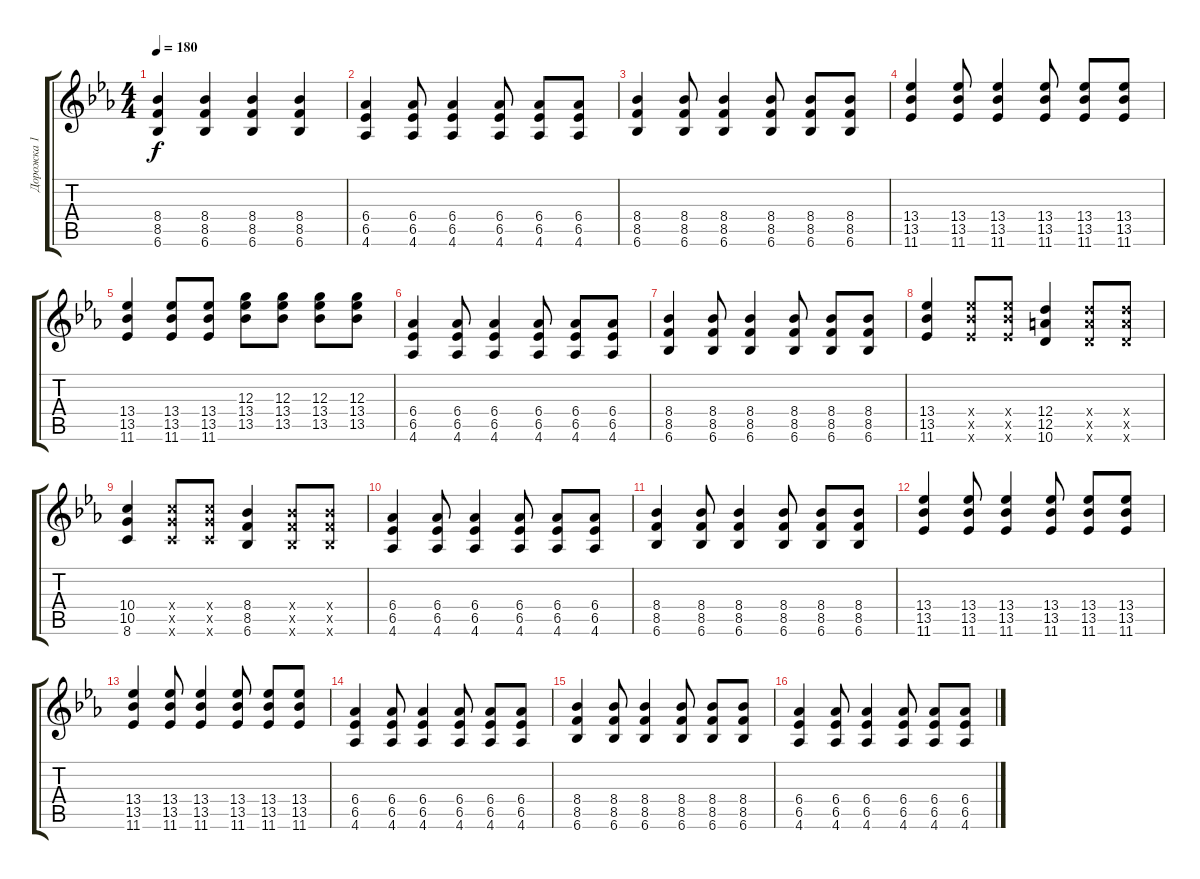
\track ("Дорожка 1" "Дорожка 1") {instrument distortionguitar}
\staff {score tabs}
\tuning (E4 B3 G3 D3 A2 E2) {hide}
\ts (4 4)
\tempo 180
\clef g2
\ks eb
(8.4 8.5 6.6).4{dy f} (8.4 8.5 6.6).4 (8.4 8.5 6.6).4 (8.4 8.5 6.6).4 |
(6.4 6.5 4.6).4 (6.4 6.5 4.6).8 (6.4 6.5 4.6).4 (6.4 6.5 4.6).8 (6.4 6.5 4.6).8 (6.4 6.5 4.6).8 |
(8.4 8.5 6.6).4 (8.4 8.5 6.6).8 (8.4 8.5 6.6).4 (8.4 8.5 6.6).8 (8.4 8.5 6.6).8 (8.4 8.5 6.6).8 |
(13.4 13.5 11.6).4 (13.4 13.5 11.6).8 (13.4 13.5 11.6).4 (13.4 13.5 11.6).8 (13.4 13.5 11.6).8 (13.4 13.5 11.6).8 |
(13.4 13.5 11.6).4 (13.4 13.5 11.6).8 (13.4 13.5 11.6).8 (12.3 13.4 13.5).8 (12.3 13.4 13.5).8 (12.3 13.4 13.5).8 (12.3 13.4 13.5).8 |
(6.4 6.5 4.6).4 (6.4 6.5 4.6).8 (6.4 6.5 4.6).4 (6.4 6.5 4.6).8 (6.4 6.5 4.6).8 (6.4 6.5 4.6).8 |
(8.4 8.5 6.6).4 (8.4 8.5 6.6).8 (8.4 8.5 6.6).4 (8.4 8.5 6.6).8 (8.4 8.5 6.6).8 (8.4 8.5 6.6).8 |
(13.4 13.5 11.6).4 (13.4{x} 13.5{x} 11.6{x}).8 (13.4{x} 13.5{x} 11.6{x}).8 (12.4 12.5 10.6).4 (12.4{x} 12.5{x} 10.6{x}).8 (12.4{x} 12.5{x} 10.6{x}).8 |
(10.4 10.5 8.6).4 (10.4{x} 10.5{x} 8.6{x}).8 (10.4{x} 10.5{x} 8.6{x}).8 (8.4 8.5 6.6).4 (8.4{x} 8.5{x} 6.6{x}).8 (8.4{x} 8.5{x} 6.6{x}).8 |
(6.4 6.5 4.6).4 (6.4 6.5 4.6).8 (6.4 6.5 4.6).4 (6.4 6.5 4.6).8 (6.4 6.5 4.6).8 (6.4 6.5 4.6).8 |
(8.4 8.5 6.6).4 (8.4 8.5 6.6).8 (8.4 8.5 6.6).4 (8.4 8.5 6.6).8 (8.4 8.5 6.6).8 (8.4 8.5 6.6).8 |
(13.4 13.5 11.6).4 (13.4 13.5 11.6).8 (13.4 13.5 11.6).4 (13.4 13.5 11.6).8 (13.4 13.5 11.6).8 (13.4 13.5 11.6).8 |
(13.4 13.5 11.6).4 (13.4 13.5 11.6).8 (13.4 13.5 11.6).4 (13.4 13.5 11.6).8 (13.4 13.5 11.6).8 (13.4 13.5 11.6).8 |
(6.4 6.5 4.6).4 (6.4 6.5 4.6).8 (6.4 6.5 4.6).4 (6.4 6.5 4.6).8 (6.4 6.5 4.6).8 (6.4 6.5 4.6).8 |
(8.4 8.5 6.6).4 (8.4 8.5 6.6).8 (8.4 8.5 6.6).4 (8.4 8.5 6.6).8 (8.4 8.5 6.6).8 (8.4 8.5 6.6).8 |
(6.4 6.5 4.6).4 (6.4 6.5 4.6).8 (6.4 6.5 4.6).4 (6.4 6.5 4.6).8 (6.4 6.5 4.6).8 (6.4 6.5 4.6).8
